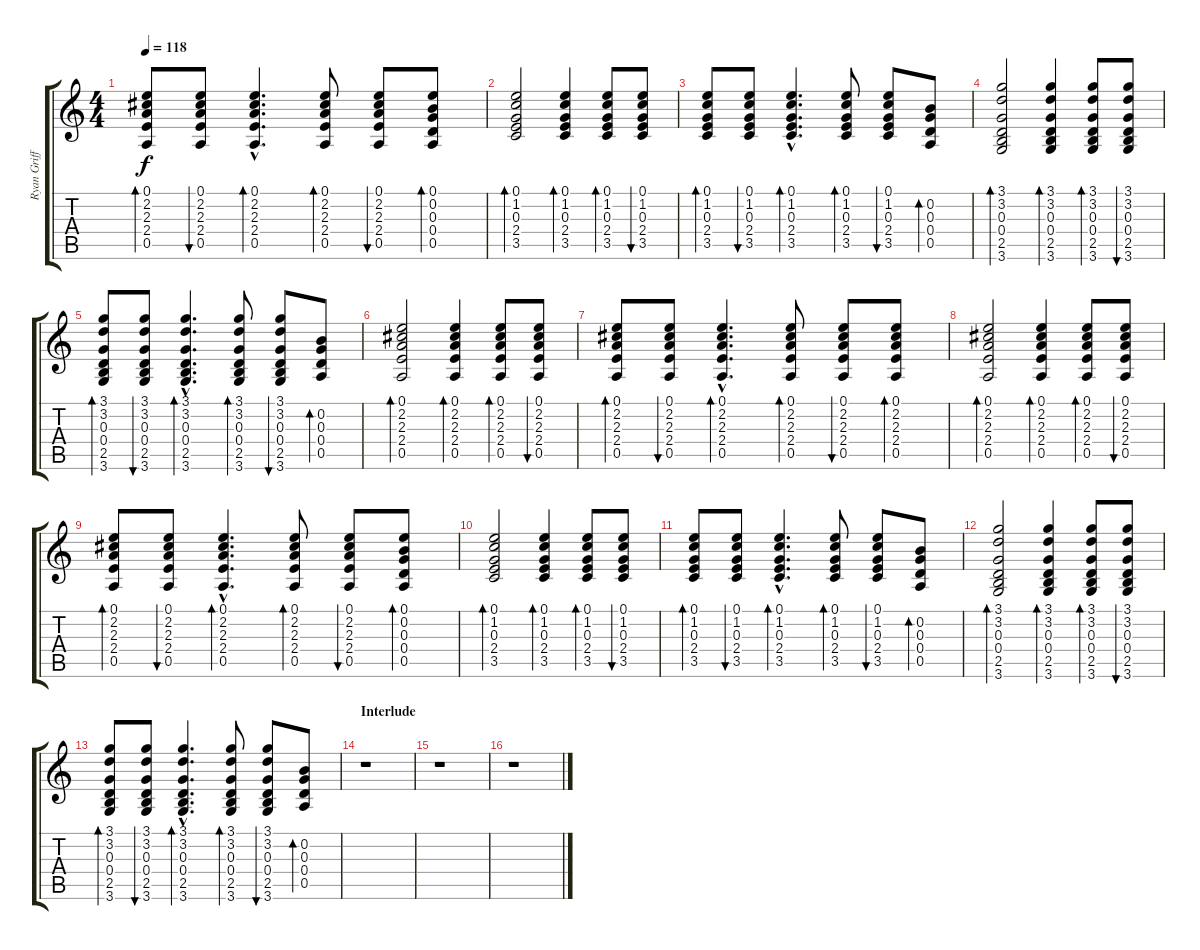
\track ("Ryan Griffits" "Ryan Griff") {instrument acousticguitarsteel}
\staff {score tabs}
\tuning (E4 B3 G3 D3 A2 E2) {hide}
\ts (4 4)
\tempo 118
\clef g2
\ks c
(0.1 2.2 2.3 2.4 0.5).8{bd 30 dy f} (0.1 2.2 2.3 2.4 0.5).8{bu 30} (0.1{hac} 2.2{hac} 2.3{hac} 2.4{hac} 0.5{hac}).4{d bd 30} (0.1 2.2 2.3 2.4 0.5).8{bd 30} (0.1 2.2 2.3 2.4 0.5).8{bu 30} (0.1 0.2 0.3 0.4 0.5).8{bd 30} |
(0.1 1.2 0.3 2.4 3.5).2{bd 30} (0.1 1.2 0.3 2.4 3.5).4{bd 30} (0.1 1.2 0.3 2.4 3.5).8{bd 30} (0.1 1.2 0.3 2.4 3.5).8{bu 30} |
(0.1 1.2 0.3 2.4 3.5).8{bd 30} (0.1 1.2 0.3 2.4 3.5).8{bu 30} (0.1{hac} 1.2{hac} 0.3{hac} 2.4{hac} 3.5{hac}).4{d bd 30} (0.1 1.2 0.3 2.4 3.5).8{bd 30} (0.1 1.2 0.3 2.4 3.5).8{bu 30} (0.2 0.3 0.4 0.5).8{bd 30} |
(3.1 3.2 0.3 0.4 2.5 3.6).2{bd 30} (3.1 3.2 0.3 0.4 2.5 3.6).4{bd 30} (3.1 3.2 0.3 0.4 2.5 3.6).8{bd 30} (3.1 3.2 0.3 0.4 2.5 3.6).8{bu 30} |
(3.1 3.2 0.3 0.4 2.5 3.6).8{bd 30} (3.1 3.2 0.3 0.4 2.5 3.6).8{bu 30} (3.1{hac} 3.2{hac} 0.3{hac} 0.4{hac} 2.5{hac} 3.6{hac}).4{d bd 30} (3.1 3.2 0.3 0.4 2.5 3.6).8{bd 30} (3.1 3.2 0.3 0.4 2.5 3.6).8{bu 30} (0.2 0.3 0.4 0.5).8{bd 30} |
(0.1 2.2 2.3 2.4 0.5).2{bd 30} (0.1 2.2 2.3 2.4 0.5).4{bd 30} (0.1 2.2 2.3 2.4 0.5).8{bd 30} (0.1 2.2 2.3 2.4 0.5).8{bu 30} |
(0.1 2.2 2.3 2.4 0.5).8{bd 30} (0.1 2.2 2.3 2.4 0.5).8{bu 30} (0.1{hac} 2.2{hac} 2.3{hac} 2.4{hac} 0.5{hac}).4{d bd 30} (0.1 2.2 2.3 2.4 0.5).8{bd 30} (0.1 2.2 2.3 2.4 0.5).8{bu 30} (0.1 2.2 2.3 2.4 0.5).8{bd 30} |
(0.1 2.2 2.3 2.4 0.5).2{bd 30} (0.1 2.2 2.3 2.4 0.5).4{bd 30} (0.1 2.2 2.3 2.4 0.5).8{bd 30} (0.1 2.2 2.3 2.4 0.5).8{bu 30} |
(0.1 2.2 2.3 2.4 0.5).8{bd 30} (0.1 2.2 2.3 2.4 0.5).8{bu 30} (0.1{hac} 2.2{hac} 2.3{hac} 2.4{hac} 0.5{hac}).4{d bd 30} (0.1 2.2 2.3 2.4 0.5).8{bd 30} (0.1 2.2 2.3 2.4 0.5).8{bu 30} (0.1 0.2 0.3 0.4 0.5).8{bd 30} |
(0.1 1.2 0.3 2.4 3.5).2{bd 30} (0.1 1.2 0.3 2.4 3.5).4{bd 30} (0.1 1.2 0.3 2.4 3.5).8{bd 30} (0.1 1.2 0.3 2.4 3.5).8{bu 30} |
(0.1 1.2 0.3 2.4 3.5).8{bd 30} (0.1 1.2 0.3 2.4 3.5).8{bu 30} (0.1{hac} 1.2{hac} 0.3{hac} 2.4{hac} 3.5{hac}).4{d bd 30} (0.1 1.2 0.3 2.4 3.5).8{bd 30} (0.1 1.2 0.3 2.4 3.5).8{bu 30} (0.2 0.3 0.4 0.5).8{bd 30} |
(3.1 3.2 0.3 0.4 2.5 3.6).2{bd 30} (3.1 3.2 0.3 0.4 2.5 3.6).4{bd 30} (3.1 3.2 0.3 0.4 2.5 3.6).8{bd 30} (3.1 3.2 0.3 0.4 2.5 3.6).8{bu 30} |
(3.1 3.2 0.3 0.4 2.5 3.6).8{bd 30} (3.1 3.2 0.3 0.4 2.5 3.6).8{bu 30} (3.1{hac} 3.2{hac} 0.3{hac} 0.4{hac} 2.5{hac} 3.6{hac}).4{d bd 30} (3.1 3.2 0.3 0.4 2.5 3.6).8{bd 30} (3.1 3.2 0.3 0.4 2.5 3.6).8{bu 30} (0.2 0.3 0.4 0.5).8{bd 30} |
\section ("" "Interlude")
r.1 |
r.1 |
r.1
